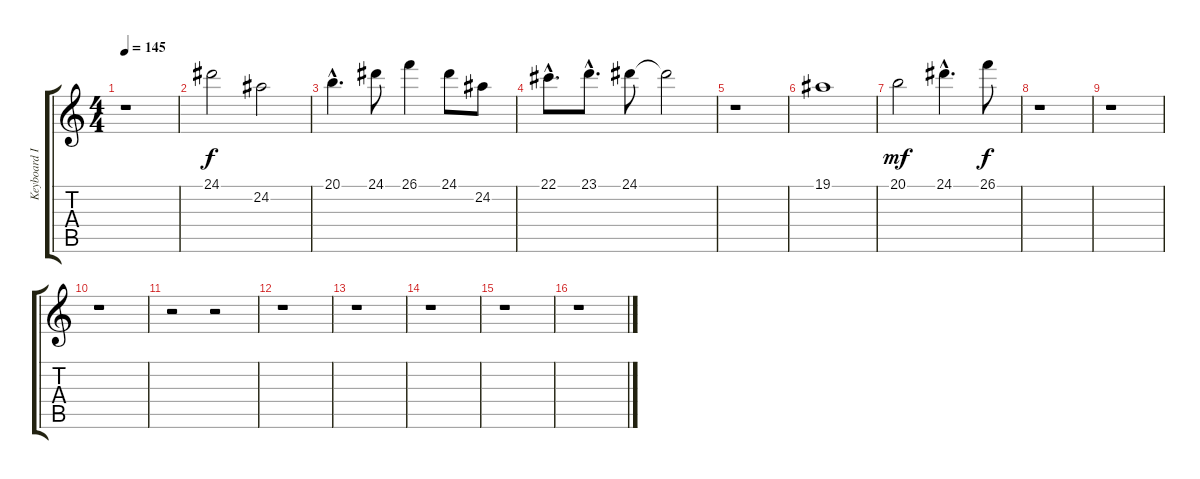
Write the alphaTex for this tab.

\track ("Keyboard II" "Keyboard I") {instrument stringensemble1}
\staff {score tabs}
\tuning (Eb4 Bb3 Gb3 Db3 Ab2 Eb2) {hide}
\ts (4 4)
\tempo 145
\clef g2
\ks c
r.1{dy f} |
24.1.2 24.2.2 |
20.1{hac}.4{d} 24.1.8 26.1.4 24.1.8 24.2.8 |
22.1{hac}.8{d} 23.1{hac}.8{d} 24.1.8 24.1{t}.2 |
r.1 |
19.1.1 |
20.1.2{dy mf} 24.1{hac}.4{d} 26.1.8{dy f} |
r.1 |
r.1 |
r.1 |
r.2 r.2 |
r.1 |
r.1 |
r.1 |
r.1 |
r.1
